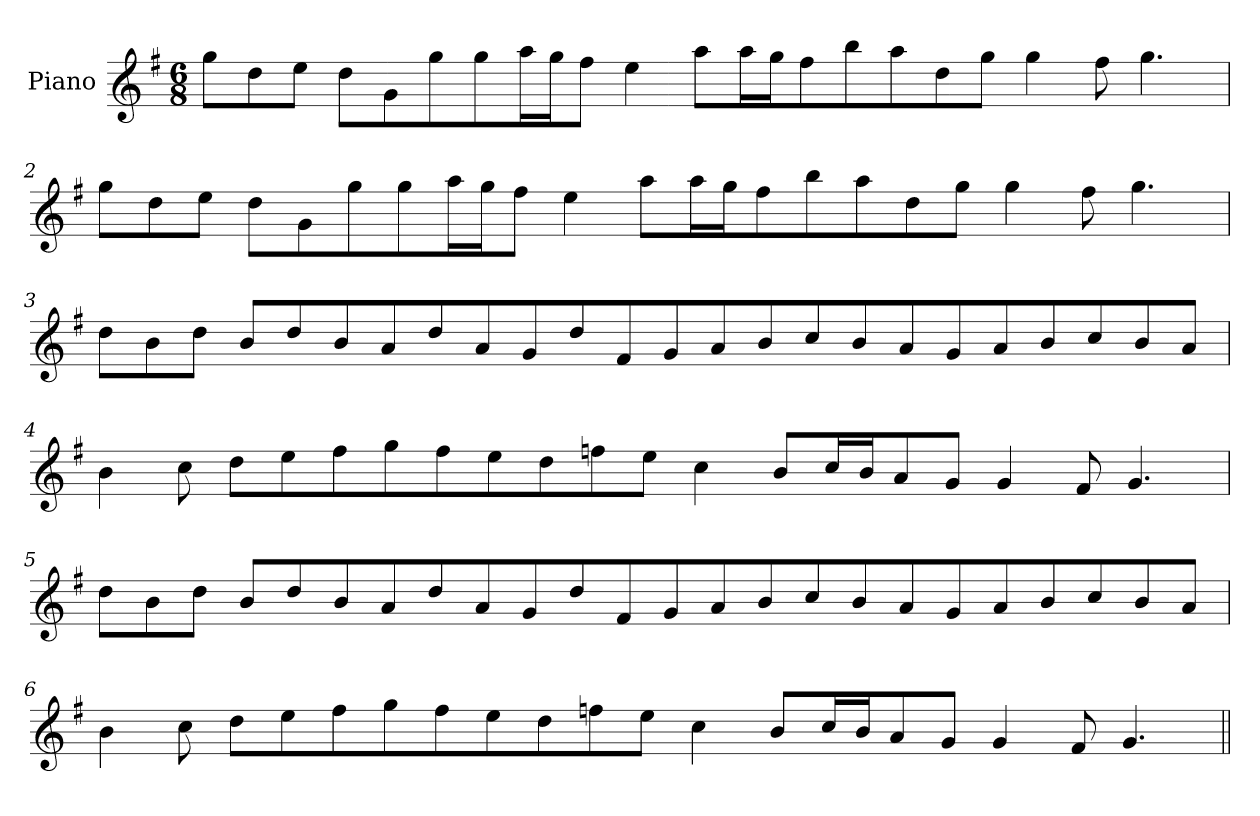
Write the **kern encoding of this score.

**kern
*part1
*staff1
*I"Piano
*I'Pno
*clefG2
*k[f#]
*G:
*M6/8
=1
8gg\L
8dd\
8ee\J
8dd\L
8g\
8gg\
8gg\
16aa\L
16gg\J
8ff#\J
4ee\
8aa\L
16aa\L
16gg\J
8ff#\
8bb\
8aa\
8dd\
8gg\J
4gg\
8ff#\
4.gg\
!!LO:LB:g=z
=2
8gg\L
8dd\
8ee\J
8dd\L
8g\
8gg\
8gg\
16aa\L
16gg\J
8ff#\J
4ee\
8aa\L
16aa\L
16gg\J
8ff#\
8bb\
8aa\
8dd\
8gg\J
4gg\
8ff#\
4.gg\
!!LO:LB:g=z
=3
8dd\L
8b\
8dd\J
8b/L
8dd/
8b/
8a/
8dd/
8a/
8g/
8dd/
8f#/
8g/
8a/
8b/
8cc/
8b/
8a/
8g/
8a/
8b/
8cc/
8b/
8a/J
!!LO:LB:g=z
=4
4b\
8cc\
8dd\L
8ee\
8ff#\
8gg\
8ff#\
8ee\
8dd\
8ffn\
8ee\J
4cc\
8b/L
16cc/L
16b/J
8a/
8g/J
4g/
8f#/
4.g/
!!LO:LB:g=z
=5
8dd\L
8b\
8dd\J
8b/L
8dd/
8b/
8a/
8dd/
8a/
8g/
8dd/
8f#/
8g/
8a/
8b/
8cc/
8b/
8a/
8g/
8a/
8b/
8cc/
8b/
8a/J
!!LO:LB:g=z
=6
4b\
8cc\
8dd\L
8ee\
8ff#\
8gg\
8ff#\
8ee\
8dd\
8ffn\
8ee\J
4cc\
8b/L
16cc/L
16b/J
8a/
8g/J
4g/
8f#/
4.g/
=||
*-
